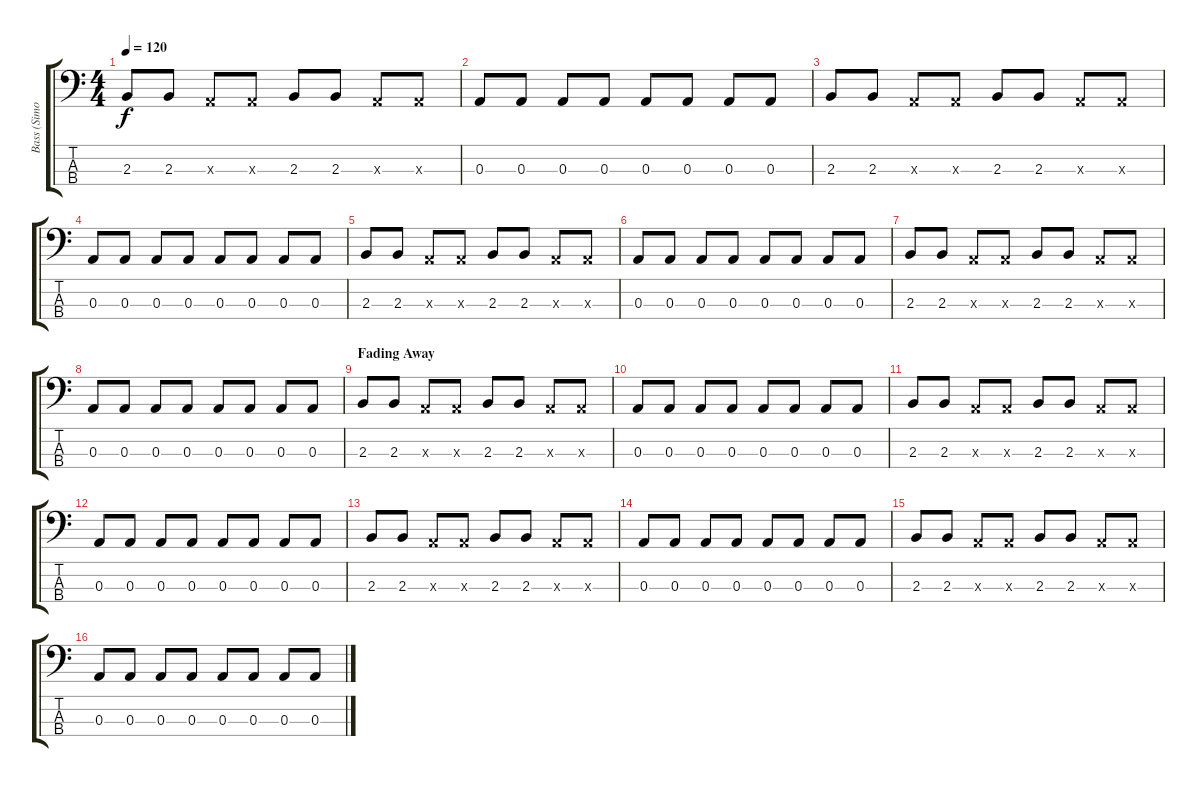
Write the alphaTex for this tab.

\track ("Bass (Simon)" "Bass (Simo") {instrument electricbassfinger}
\staff {score tabs}
\tuning (G2 D2 A1 E1) {hide}
\ts (4 4)
\tempo 120
\clef f4
\ks c
2.3.8{dy f} 2.3.8 0.3{x}.8 0.3{x}.8 2.3.8 2.3.8 0.3{x}.8 0.3{x}.8 |
0.3.8 0.3.8 0.3.8 0.3.8 0.3.8 0.3.8 0.3.8 0.3.8 |
2.3.8 2.3.8 0.3{x}.8 0.3{x}.8 2.3.8 2.3.8 0.3{x}.8 0.3{x}.8 |
0.3.8 0.3.8 0.3.8 0.3.8 0.3.8 0.3.8 0.3.8 0.3.8 |
2.3.8 2.3.8 0.3{x}.8 0.3{x}.8 2.3.8 2.3.8 0.3{x}.8 0.3{x}.8 |
0.3.8 0.3.8 0.3.8 0.3.8 0.3.8 0.3.8 0.3.8 0.3.8 |
2.3.8 2.3.8 0.3{x}.8 0.3{x}.8 2.3.8 2.3.8 0.3{x}.8 0.3{x}.8 |
0.3.8 0.3.8 0.3.8 0.3.8 0.3.8 0.3.8 0.3.8 0.3.8 |
\section ("" "Fading Away")
2.3.8 2.3.8 0.3{x}.8 0.3{x}.8 2.3.8 2.3.8 0.3{x}.8 0.3{x}.8 |
0.3.8 0.3.8 0.3.8 0.3.8 0.3.8 0.3.8 0.3.8 0.3.8 |
2.3.8 2.3.8 0.3{x}.8 0.3{x}.8 2.3.8 2.3.8 0.3{x}.8 0.3{x}.8 |
0.3.8 0.3.8 0.3.8 0.3.8 0.3.8 0.3.8 0.3.8 0.3.8 |
2.3.8 2.3.8 0.3{x}.8 0.3{x}.8 2.3.8 2.3.8 0.3{x}.8 0.3{x}.8 |
0.3.8 0.3.8 0.3.8 0.3.8 0.3.8 0.3.8 0.3.8 0.3.8 |
2.3.8 2.3.8 0.3{x}.8 0.3{x}.8 2.3.8 2.3.8 0.3{x}.8 0.3{x}.8 |
0.3.8 0.3.8 0.3.8 0.3.8 0.3.8 0.3.8 0.3.8 0.3.8
